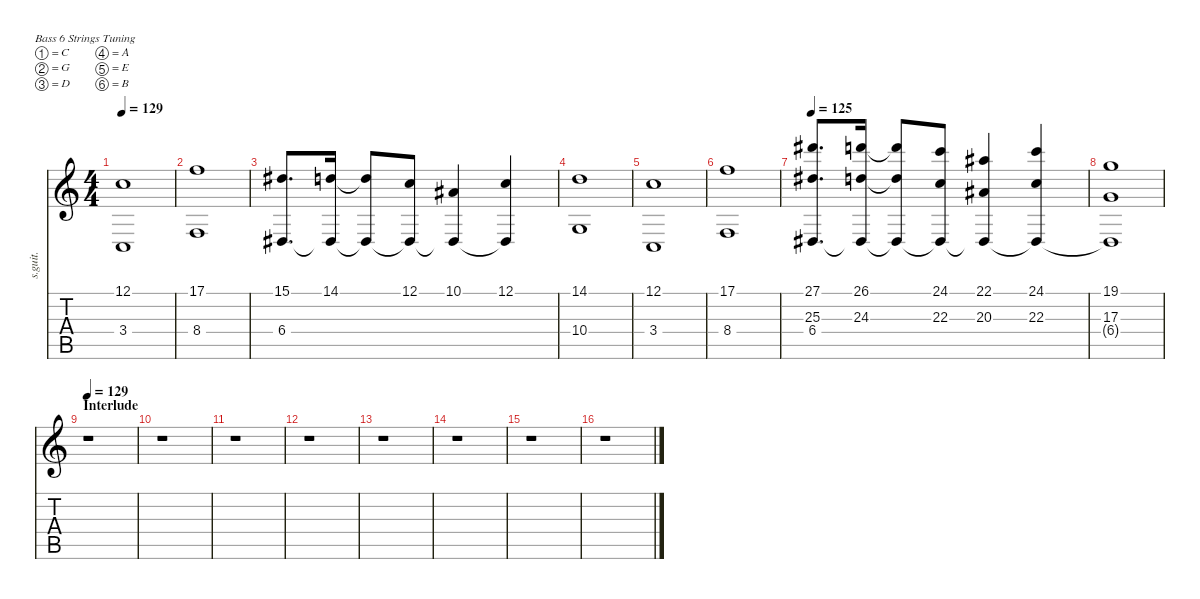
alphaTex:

\defaultSystemsLayout 4
\hideDynamics
\bracketExtendMode nobrackets
\track ("" "s.guit.") {instrument stringensemble1}
\staff {score tabs}
\tuning (C3 G2 D2 A1 E1 B0)
\displaytranspose 12
\ts (4 4)
\tempo 129
\clef g2
\ks c
(12.1 3.4).1{lyrics (0 "") lyrics (1 "") lyrics (2 "") lyrics (3 "") lyrics (4 "") dy mp} |
(17.1 8.4).1{lyrics (0 "") lyrics (1 "") lyrics (2 "") lyrics (3 "") lyrics (4 "")} |
(15.1{acc #} 6.4{acc #}).8{d lyrics (0 "") lyrics (1 "") lyrics (2 "") lyrics (3 "") lyrics (4 "")} (14.1 6.4{t acc #}).16{lyrics (0 "") lyrics (1 "") lyrics (2 "") lyrics (3 "") lyrics (4 "")} (14.1{t} 6.4{t acc #}).8{lyrics (0 "") lyrics (1 "") lyrics (2 "") lyrics (3 "") lyrics (4 "")} (12.1 6.4{t acc #}).8{lyrics (0 "") lyrics (1 "") lyrics (2 "") lyrics (3 "") lyrics (4 "")} (10.1{acc #} 6.4{t acc #}).4{lyrics (0 "") lyrics (1 "") lyrics (2 "") lyrics (3 "") lyrics (4 "")} (12.1 6.4{t acc #}).4{lyrics (0 "") lyrics (1 "") lyrics (2 "") lyrics (3 "") lyrics (4 "")} |
(14.1 10.4).1{lyrics (0 "") lyrics (1 "") lyrics (2 "") lyrics (3 "") lyrics (4 "")} |
(12.1 3.4).1{lyrics (0 "") lyrics (1 "") lyrics (2 "") lyrics (3 "") lyrics (4 "")} |
(17.1 8.4).1{lyrics (0 "") lyrics (1 "") lyrics (2 "") lyrics (3 "") lyrics (4 "")} |
\tempo 125
(27.1{acc #} 25.3{acc #} 6.4{acc #}).8{d lyrics (0 "") lyrics (1 "") lyrics (2 "") lyrics (3 "") lyrics (4 "")} (26.1 24.3 6.4{t acc #}).16{lyrics (0 "") lyrics (1 "") lyrics (2 "") lyrics (3 "") lyrics (4 "")} (26.1{t} 24.3{t} 6.4{t acc #}).8{lyrics (0 "") lyrics (1 "") lyrics (2 "") lyrics (3 "") lyrics (4 "")} (24.1 22.3 6.4{t acc #}).8{lyrics (0 "") lyrics (1 "") lyrics (2 "") lyrics (3 "") lyrics (4 "")} (22.1{acc #} 20.3{acc #} 6.4{t acc #}).4{lyrics (0 "") lyrics (1 "") lyrics (2 "") lyrics (3 "") lyrics (4 "")} (24.1 22.3 6.4{t acc #}).4{lyrics (0 "") lyrics (1 "") lyrics (2 "") lyrics (3 "") lyrics (4 "")} |
(19.1 17.3 6.4{t acc #}).1{lyrics (0 "") lyrics (1 "") lyrics (2 "") lyrics (3 "") lyrics (4 "")} |
\section ("" "Interlude")
\tempo 129
r.1 |
r.1 |
r.1 |
r.1 |
r.1 |
r.1 |
r.1 |
r.1
